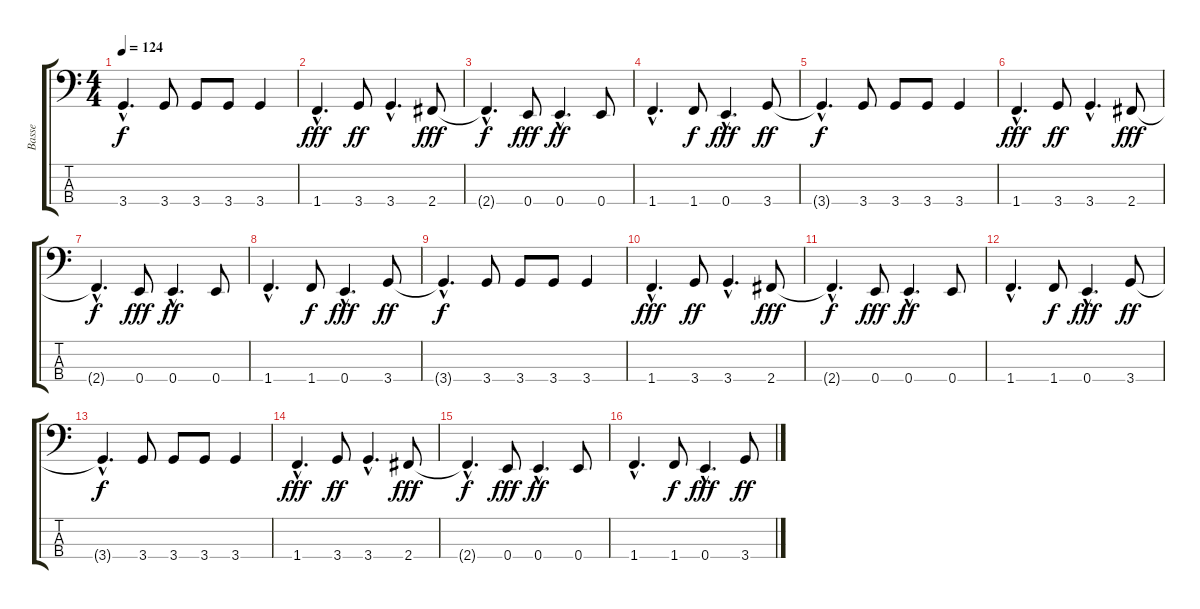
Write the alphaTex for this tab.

\track ("Basse" "Basse") {instrument electricbassfinger}
\staff {score tabs}
\tuning (G2 D2 A1 E1) {hide}
\ts (4 4)
\tempo 124
\clef f4
\ks c
3.4{hac t}.4{d dy f} 3.4.8 3.4.8 3.4.8 3.4.4 |
1.4{hac}.4{d dy fff} 3.4.8{dy ff} 3.4{hac}.4{d} 2.4.8{dy fff} |
2.4{hac t}.4{d dy f} 0.4.8{dy fff} 0.4{hac}.4{d dy ff} 0.4.8 |
1.4{hac}.4{d} 1.4.8{dy f} 0.4{hac}.4{d dy fff} 3.4.8{dy ff} |
3.4{hac t}.4{d dy f} 3.4.8 3.4.8 3.4.8 3.4.4 |
1.4{hac}.4{d dy fff} 3.4.8{dy ff} 3.4{hac}.4{d} 2.4.8{dy fff} |
2.4{hac t}.4{d dy f} 0.4.8{dy fff} 0.4{hac}.4{d dy ff} 0.4.8 |
1.4{hac}.4{d} 1.4.8{dy f} 0.4{hac}.4{d dy fff} 3.4.8{dy ff} |
3.4{hac t}.4{d dy f} 3.4.8 3.4.8 3.4.8 3.4.4 |
1.4{hac}.4{d dy fff} 3.4.8{dy ff} 3.4{hac}.4{d} 2.4.8{dy fff} |
2.4{hac t}.4{d dy f} 0.4.8{dy fff} 0.4{hac}.4{d dy ff} 0.4.8 |
1.4{hac}.4{d} 1.4.8{dy f} 0.4{hac}.4{d dy fff} 3.4.8{dy ff} |
3.4{hac t}.4{d dy f} 3.4.8 3.4.8 3.4.8 3.4.4 |
1.4{hac}.4{d dy fff} 3.4.8{dy ff} 3.4{hac}.4{d} 2.4.8{dy fff} |
2.4{hac t}.4{d dy f} 0.4.8{dy fff} 0.4{hac}.4{d dy ff} 0.4.8 |
1.4{hac}.4{d} 1.4.8{dy f} 0.4{hac}.4{d dy fff} 3.4.8{dy ff}
